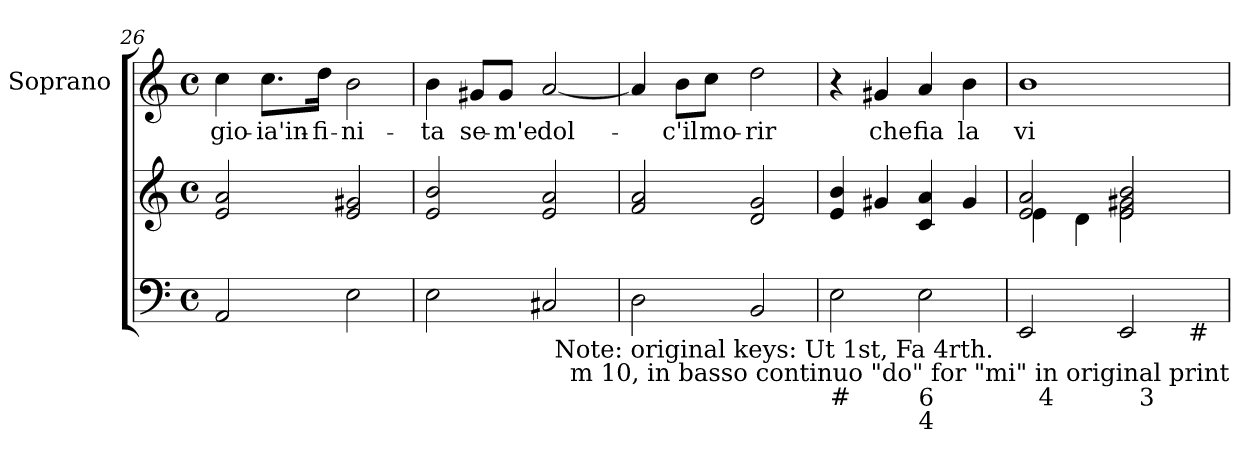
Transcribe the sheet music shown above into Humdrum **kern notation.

**kern	**kern	**kern	**text
*part2	*part2	*part1	*part1
*staff3	*staff2	*staff1	*staff1
*	*	*I"Soprano	*
*	*	*I'S	*
*clefF4	*clefG2	*clefG2	*
*k[]	*k[]	*k[]	*
*C:	*C:	*C:	*
*M4/4	*M4/4	*M4/4	*
*met(c)	*met(c)	*met(c)	*
=26	=26	=26	=26
2AA/	2e/ 2a/	4cc\	gio-
.	.	8.cc\L	-ia'in-
.	.	16dd\Jk	-fi-
2E\	2e/ 2g#X/	2b\	-ni-
!!LO:LB:g=z
=27	=27	=27	=27
*^	*	*	*
2E\	2ryy	2e/ 2b/	4b\	-ta
.	.	.	8g#X/L	se-
.	.	.	8g#/J	-m'e
2C#X/	32ryy	2e/ 2a/	[2a/	dol-
!	!LO:TX:b:t=Note&colon; original keys&colon; Ut 1st, Fa 4rth.\n          m 10, in basso continuo "do" for "mi" in original print	!	!	!
.	4...ryy	.	.	.
*v	*v	*	*	*
=28	=28	=28	=28
2D\	2f/ 2a/	4a/]	.
.	.	8b\L	-c'il
.	.	8cc\J	mo-
2BB/	2d/ 2g/	2dd\	-rir
=29	=29	=29	=29
!LO:TX:b:t=#	!	!	!
2E\	4e/ 4b/	4r	.
.	4g#X/	4g#X/	che
!LO:TX:b:t=6\n4	!	!	!
2E\	4c/ 4a/	4a/	fia
.	4g#/	4b\	la
=30	=30	=30	=30
*^	*^	*	*
*	*^	*	*	*	*
*	*	*^	*	*	*	*
2EE/	16ryy	2ryy	2ryy	2e/ 2a/	4e\	1b	vi-
!	!LO:TX:b:t=4	!	!	!	!	!	!
.	2...ryy	.	.	.	.	.	.
.	.	.	.	.	4d\	.	.
2EE/	.	16ryy	4ryy	2e/ 2b/	2e\ 2g#X\	.	.
!	!	!LO:TX:b:t=3	!	!	!	!	!
.	.	4..ryy	.	.	.	.	.
.	.	.	32ryy	.	.	.	.
!	!	!	!LO:TX:b:t=#	!	!	!	!
.	.	.	8..ryy	.	.	.	.
*v	*v	*v	*v	*	*	*	*
*	*v	*v	*	*
=	=	=	=
*-	*-	*-	*-
